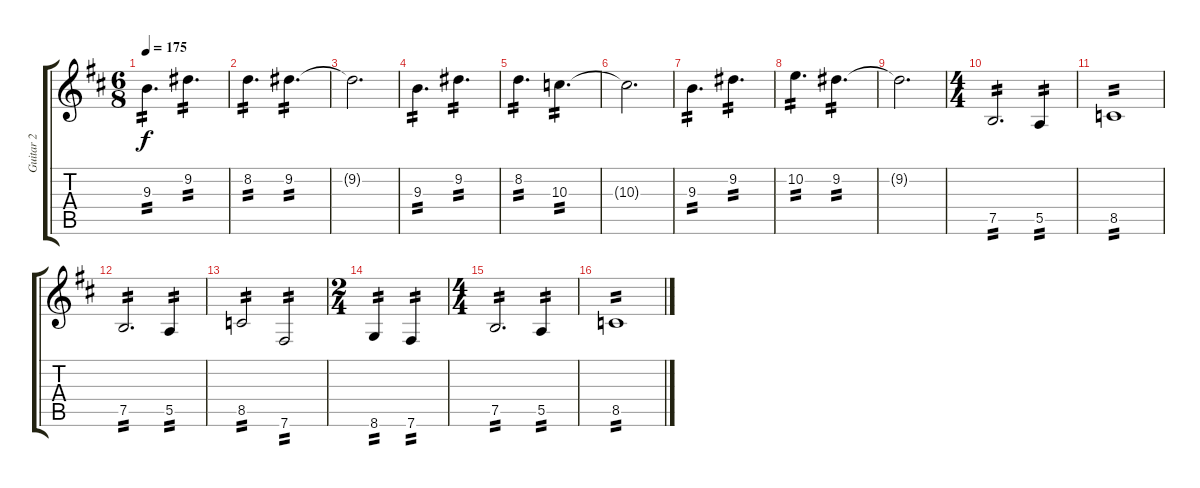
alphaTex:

\track ("Guitar 2" "Guitar 2") {instrument distortionguitar}
\staff {score tabs}
\tuning (B3 Gb3 D3 A2 E2 B1) {hide}
\ts (6 8)
\tempo 175
\clef g2
\ks bminor
9.3.4{d tp 2 dy f} 9.2.4{d tp 2} |
8.2.4{d tp 2} 9.2.4{d tp 2} |
9.2{t}.2{d} |
9.3.4{d tp 2} 9.2.4{d tp 2} |
8.2.4{d tp 2} 10.3.4{d tp 2} |
10.3{t}.2{d} |
9.3.4{d tp 2} 9.2.4{d tp 2} |
10.2.4{d tp 2} 9.2.4{d tp 2} |
9.2{t}.2{d} |
\ts (4 4)
7.5.2{d tp 2} 5.5.4{tp 2} |
8.5.1{tp 2} |
7.5.2{d tp 2} 5.5.4{tp 2} |
8.5.2{tp 2} 7.6.2{tp 2} |
\ts (2 4)
8.6.4{tp 2} 7.6.4{tp 2} |
\ts (4 4)
7.5.2{d tp 2} 5.5.4{tp 2} |
8.5.1{tp 2}
